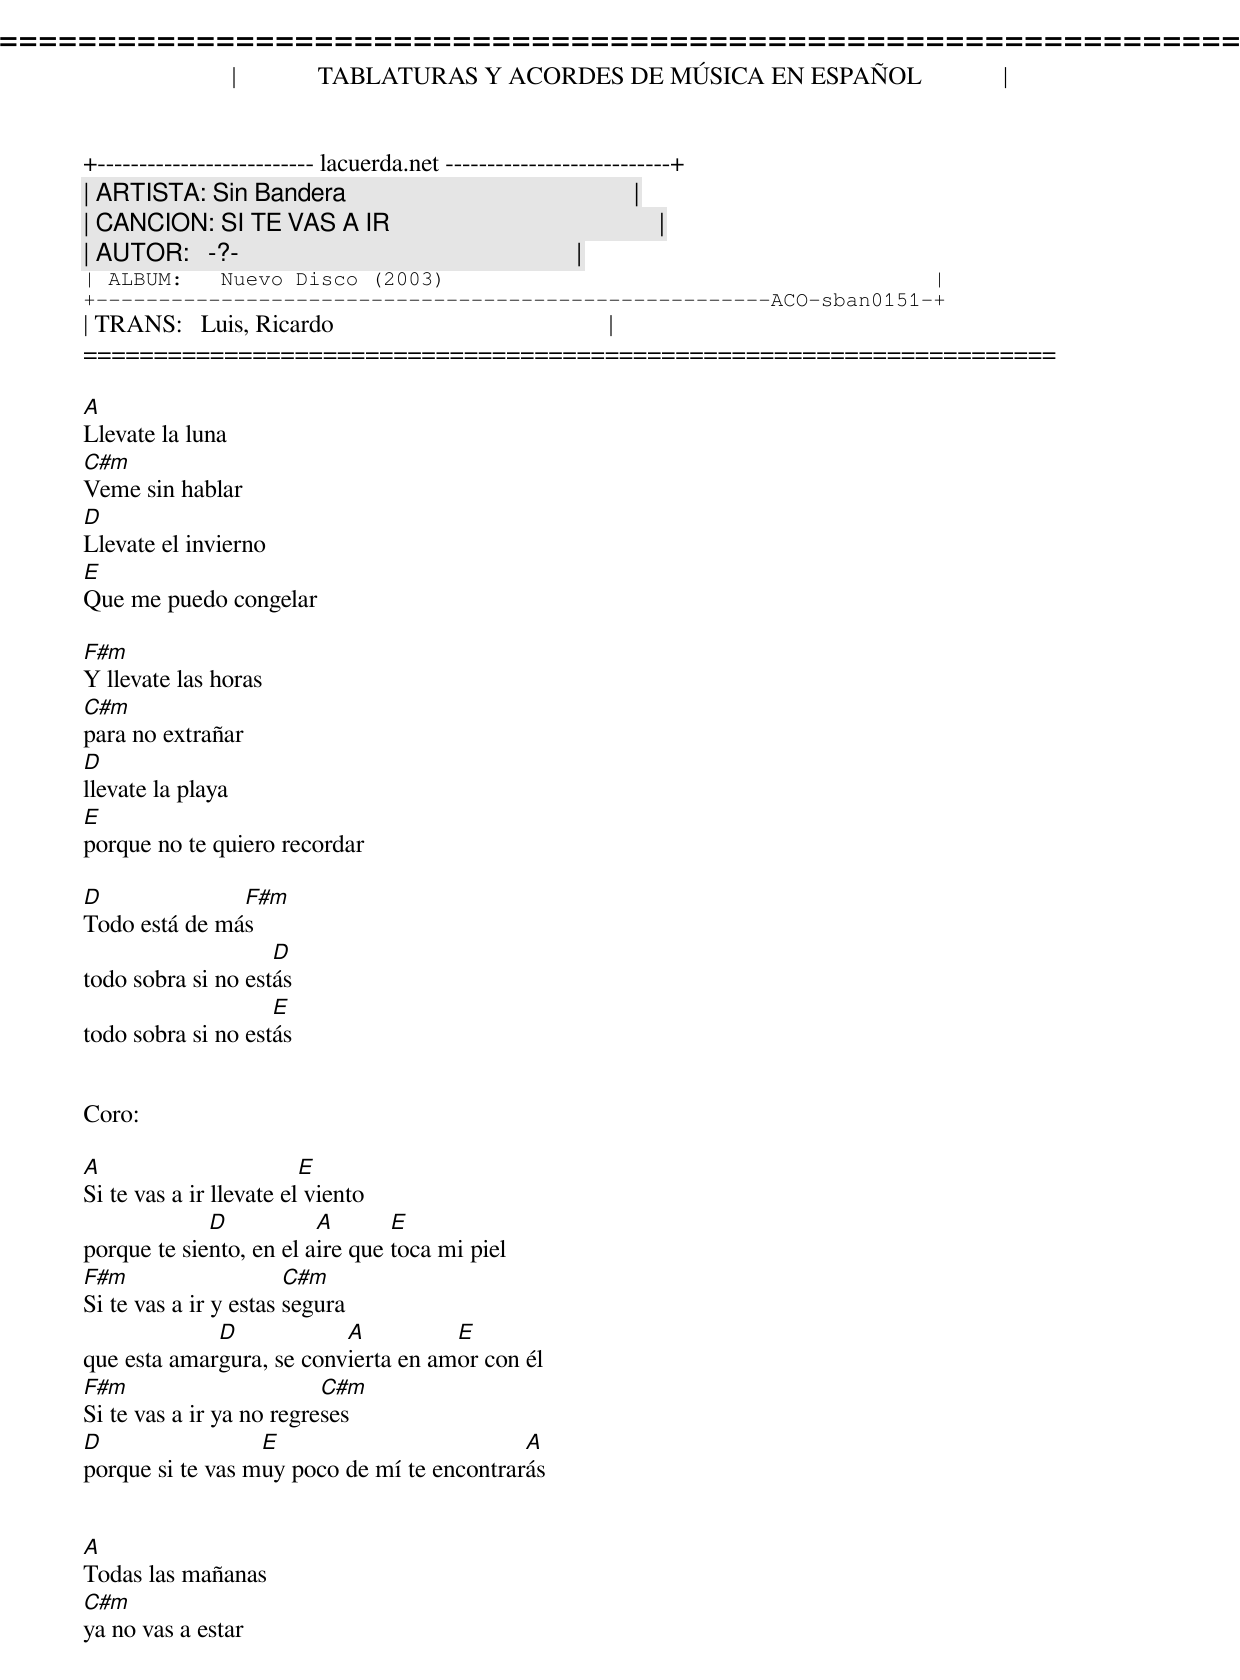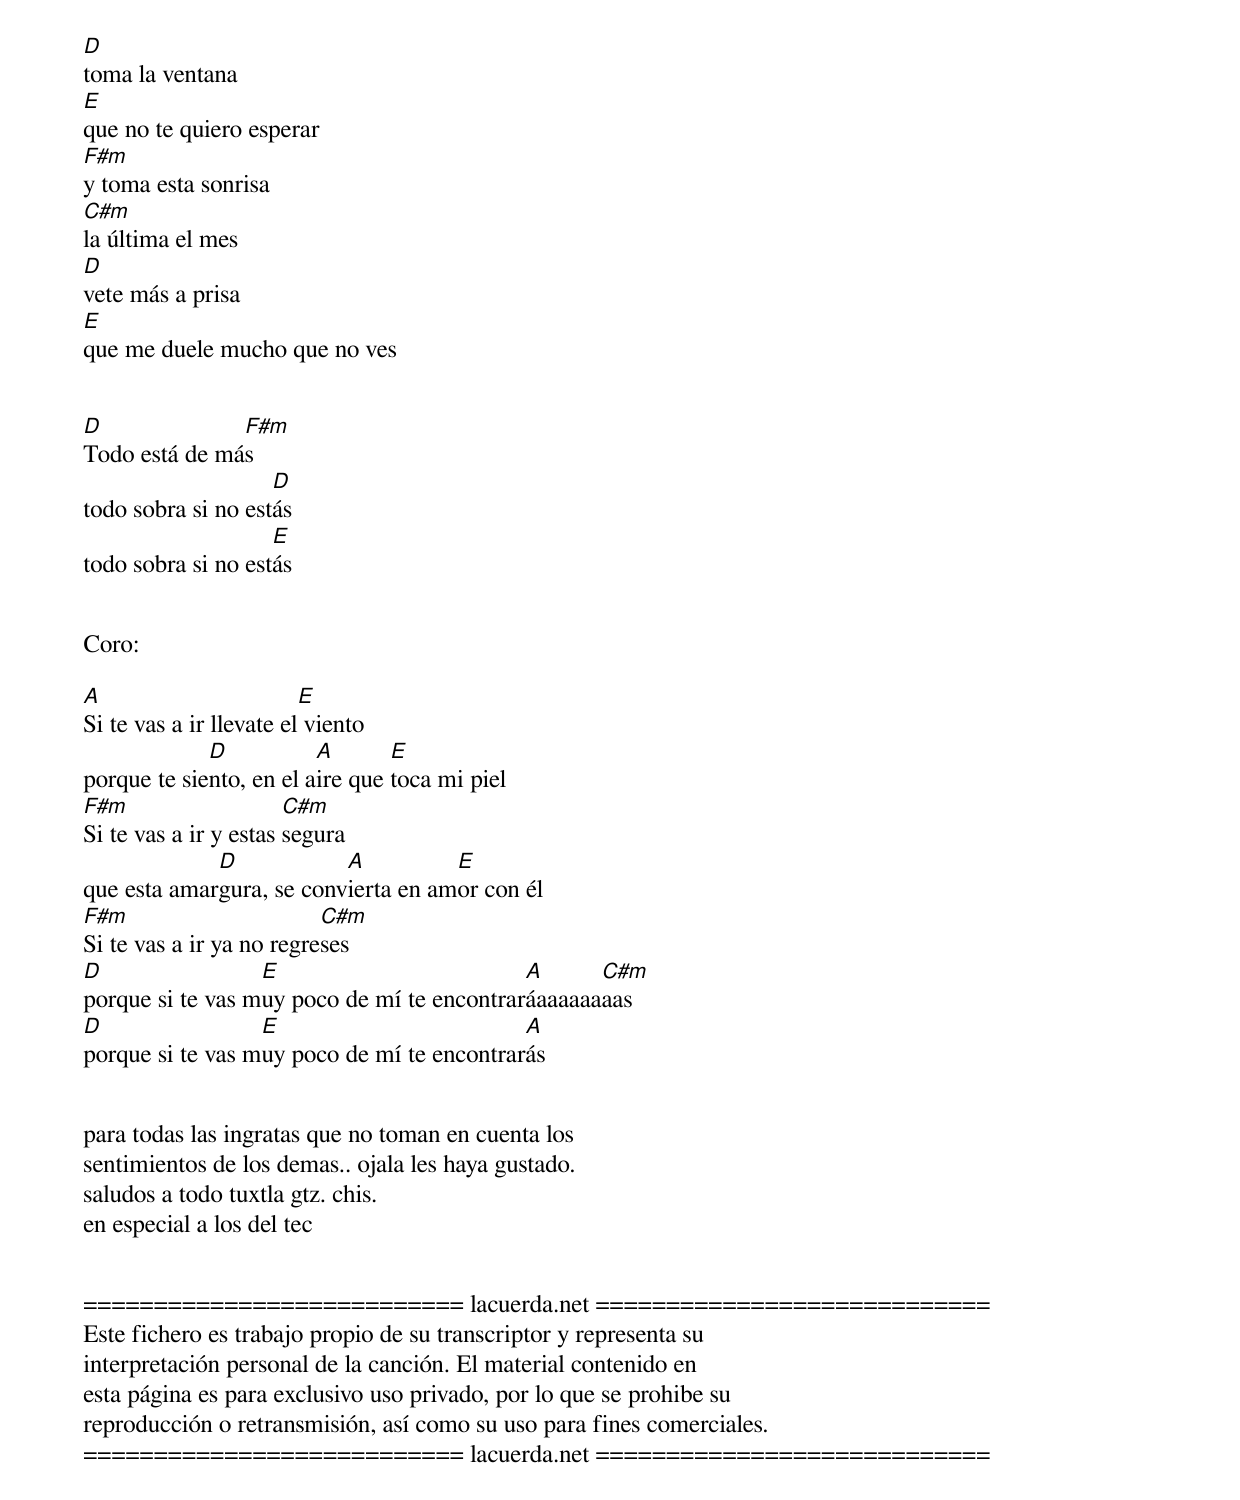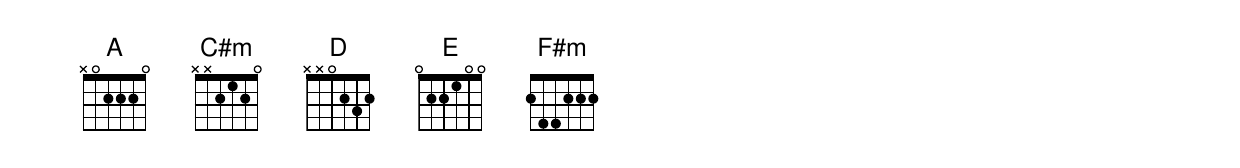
=====================================================================
|             TABLATURAS Y ACORDES DE MÚSICA EN ESPAÑOL             |
+-------------------------- lacuerda.net ---------------------------+
| ARTISTA: Sin Bandera                                              |
| CANCION: SI TE VAS A IR                                           |
| AUTOR:   -?-                                                      |
| ALBUM:   Nuevo Disco (2003)                                       |
+------------------------------------------------------ACO-sban0151-+
| TRANS:   Luis, Ricardo                                            |
=====================================================================

A
Llevate la luna
C#m
Veme sin hablar
D
Llevate el invierno
E
Que me puedo congelar

F#m
Y llevate las horas
C#m
para no extrañar
D
llevate la playa
E
porque no te quiero recordar

D              F#m
Todo está de más
                    D
todo sobra si no estás
                    E
todo sobra si no estás


Coro:

A                        E
Si te vas a ir llevate el viento
             D           A       E
porque te siento, en el aire que toca mi piel
F#m                    C#m
Si te vas a ir y estas segura
             D            A          E
que esta amargura, se convierta en amor con él
F#m                       C#m
Si te vas a ir ya no regreses
D                 E                         A
porque si te vas muy poco de mí te encontrarás


A
Todas las mañanas
C#m
ya no vas a estar
D
toma la ventana
E
que no te quiero esperar
F#m
y toma esta sonrisa
C#m
la última el mes
D
vete más a prisa
E
que me duele mucho que no ves


D              F#m
Todo está de más
                    D
todo sobra si no estás
                    E
todo sobra si no estás


Coro:

A                        E
Si te vas a ir llevate el viento
             D           A       E
porque te siento, en el aire que toca mi piel
F#m                    C#m
Si te vas a ir y estas segura
             D            A          E
que esta amargura, se convierta en amor con él
F#m                       C#m
Si te vas a ir ya no regreses
D                 E                         A      C#m
porque si te vas muy poco de mí te encontraráaaaaaaaas
D                 E                         A
porque si te vas muy poco de mí te encontrarás


para todas las ingratas que no toman en cuenta los
sentimientos de los demas.. ojala les haya gustado.
saludos a todo tuxtla gtz. chis.
en especial a los del tec


=========================== lacuerda.net ============================
Este fichero es trabajo propio de su transcriptor y representa su
interpretación personal de la canción. El material contenido en
esta página es para exclusivo uso privado, por lo que se prohibe su
reproducción o retransmisión, así como su uso para fines comerciales.
=========================== lacuerda.net ============================
